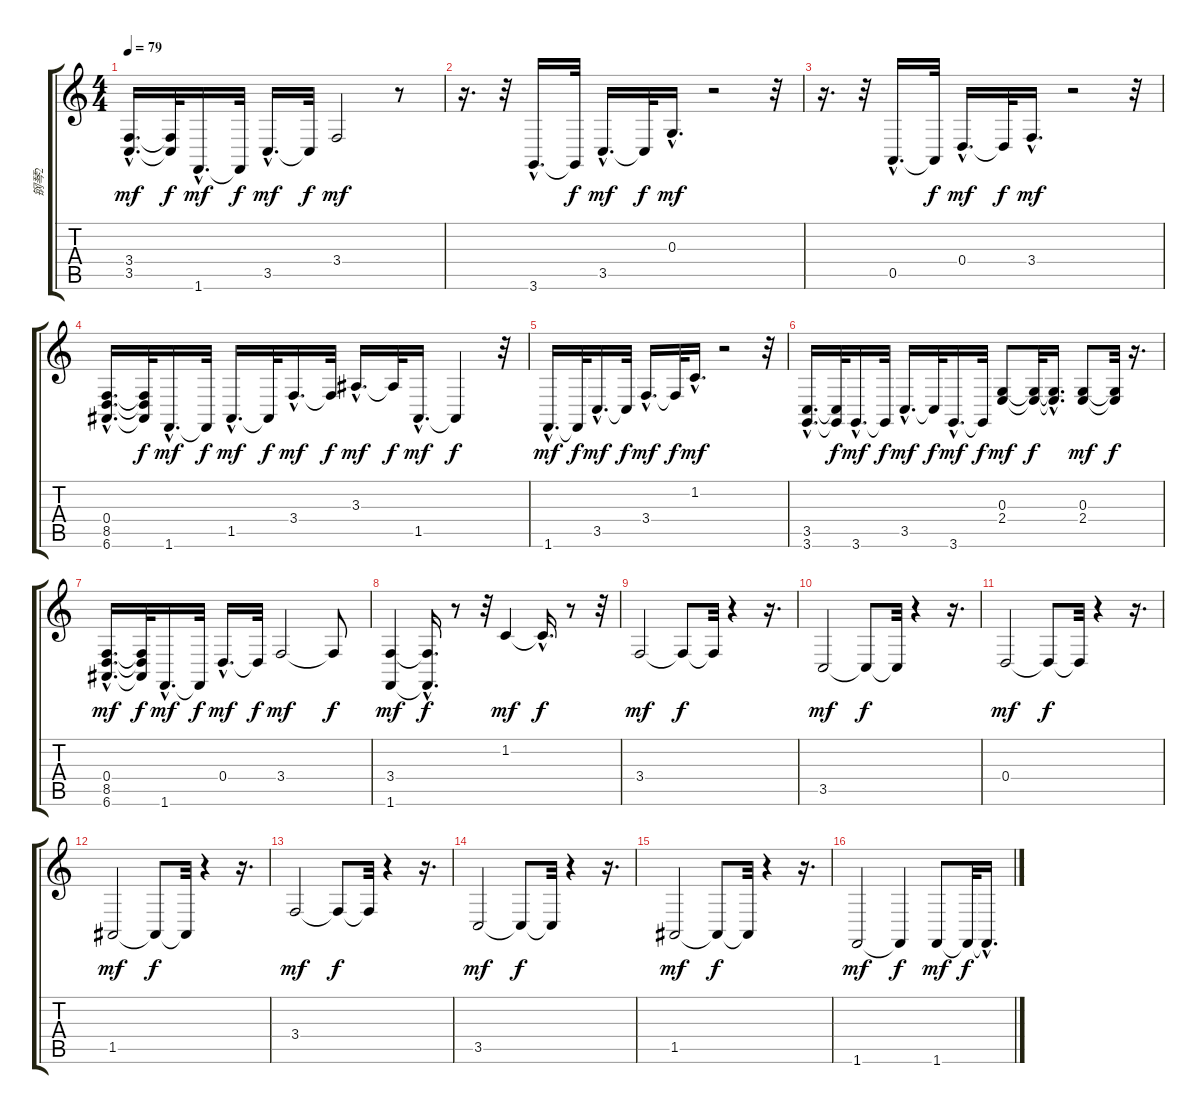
\track ("钢琴2" "钢琴2") {instrument electricgrandpiano}
\staff {score tabs}
\tuning (E4 B3 G3 D3 A2 E2) {hide}
\ts (4 4)
\tempo 79
\clef g2
\ks c
(3.4{hac} 3.5{hac}).16{d dy mf} (3.4{t} 3.5{t}).32{dy f} 1.6{hac}.16{d dy mf} 1.6{t}.32{dy f} 3.5{hac}.16{d dy mf} 3.5{t}.32{dy f} 3.4.2{dy mf} r.8 |
r.16{d} r.32 3.6{hac}.16{d} 3.6{t}.32{dy f} 3.5{hac}.16{d dy mf} 3.5{t}.32{dy f} 0.3{hac}.16{d dy mf} r.2 r.32 |
r.16{d} r.32 0.5{hac}.16{d} 0.5{t}.32{dy f} 0.4{hac}.16{d dy mf} 0.4{t}.32{dy f} 3.4{hac}.16{d dy mf} r.2 r.32 |
(0.4{hac} 8.5{hac} 6.6{hac}).16{d} (0.4{t} 8.5{t} 6.6{t}).32{dy f} 1.6{hac}.16{d dy mf} 1.6{t}.32{dy f} 1.5{hac}.16{d dy mf} 1.5{t}.32{dy f} 3.4{hac}.16{d dy mf} 3.4{t}.32{dy f} 3.3{hac}.16{d dy mf} 3.3{t}.32{dy f} 1.5{hac}.16{d dy mf} 1.5{t}.4{dy f} r.32 |
1.6{hac}.16{d dy mf} 1.6{t}.32{dy f} 3.5{hac}.16{d dy mf} 3.5{t}.32{dy f} 3.4{hac}.16{d dy mf} 3.4{t}.32{dy f} 1.2{hac}.16{d dy mf} r.2 r.32 |
(3.5{hac} 3.6{hac}).16{d} (3.5{t} 3.6{t}).32{dy f} 3.6{hac}.16{d dy mf} 3.6{t}.32{dy f} 3.5{hac}.16{d dy mf} 3.5{t}.32{dy f} 3.6{hac}.16{d dy mf} 3.6{t}.32{dy f} (0.3 2.4).8{dy mf} (0.3{t} 2.4{t}).32{dy f} (0.3{hac t} 2.4{hac t}).16{d} (0.3 2.4).8{dy mf} (0.3{t} 2.4{t}).32{dy f} r.16{d} |
(0.4{hac} 8.5{hac} 6.6{hac}).16{d dy mf} (0.4{t} 8.5{t} 6.6{t}).32{dy f} 1.6{hac}.16{d dy mf} 1.6{t}.32{dy f} 0.4{hac}.16{d dy mf} 0.4{t}.32{dy f} 3.4.2{dy mf} 3.4{t}.8{dy f} |
(3.4 1.6).4{dy mf} (3.4{hac t} 1.6{hac t}).16{d dy f} r.8 r.32 1.2.4{dy mf} 1.2{hac t}.16{d dy f} r.8 r.32 |
3.4.2{dy mf volume 8} 3.4{t}.8{dy f} 3.4{t}.32 r.4 r.16{d} |
3.5.2{dy mf} 3.5{t}.8{dy f} 3.5{t}.32 r.4 r.16{d} |
0.4.2{dy mf} 0.4{t}.8{dy f} 0.4{t}.32 r.4 r.16{d} |
1.5.2{dy mf} 1.5{t}.8{dy f} 1.5{t}.32 r.4 r.16{d} |
3.4.2{dy mf} 3.4{t}.8{dy f} 3.4{t}.32 r.4 r.16{d} |
3.5.2{dy mf} 3.5{t}.8{dy f} 3.5{t}.32 r.4 r.16{d} |
1.5.2{dy mf} 1.5{t}.8{dy f} 1.5{t}.32 r.4 r.16{d} |
1.6.2{dy mf} 1.6{t}.4{dy f} 1.6.8{dy mf} 1.6{t}.32{dy f} 1.6{hac t}.16{d}
